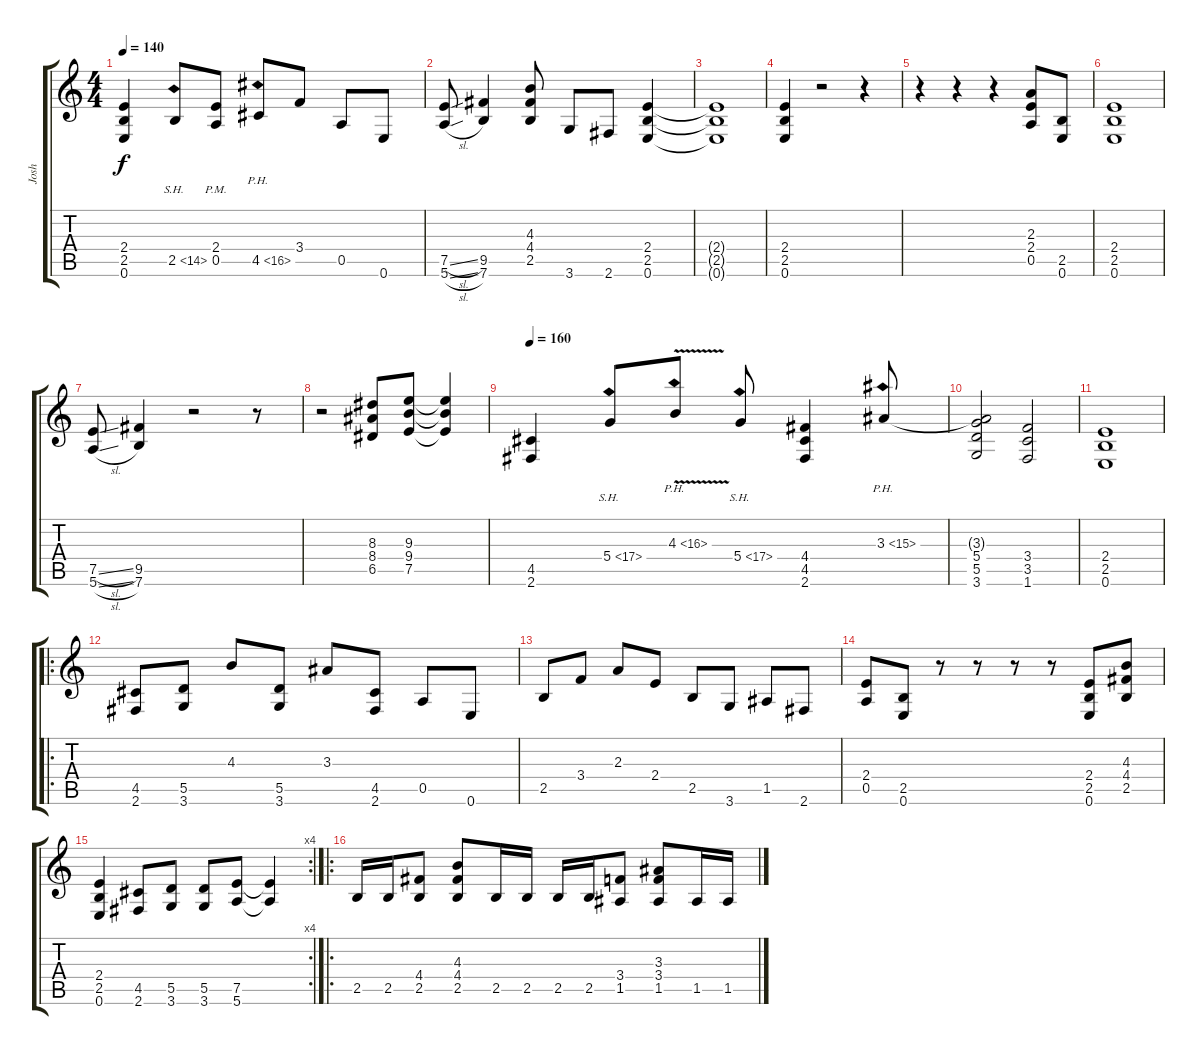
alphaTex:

\track ("Josh" "Josh") {instrument distortionguitar}
\staff {score tabs}
\tuning (E4 B3 G3 D3 A2 E2) {hide}
\ts (4 4)
\tempo 140
\clef g2
\ks c
(2.4 2.5 0.6).4{dy f instrument distortionguitar} 2.5{sh 12}.8 (2.4{pm} 0.5{pm}).8 4.5{ph 12}.8 3.4.8 0.5.8 0.6.8 |
(7.5{sl} 5.6{sl}).8 (9.5 7.6).4 (4.3 4.4 2.5).8 3.6.8 2.6.8 (2.4 2.5 0.6).4 |
(2.4{t} 2.5{t} 0.6{t}).1 |
(2.4 2.5 0.6).4 r.2 r.4 |
r.4 r.4 r.4 (2.3 2.4 0.5).8 (2.5 0.6).8 |
(2.4 2.5 0.6).1 |
(7.5{sl} 5.6{sl}).8 (9.5 7.6).4 r.2 r.8 |
r.2 (8.3 8.4 6.5).8 (9.3 9.4 7.5).8 (9.3{t} 9.4{t} 7.5{t}).4 |
\tempo 160
(4.5 2.6).4 5.4{sh 12}.8 4.3{ph 12 v}.8 5.4{sh 12}.8 (4.4 4.5 2.6).4 3.3{ph 12}.8 |
(3.3{t} 5.4 5.5 3.6).2 (3.4 3.5 1.6).2 |
(2.4 2.5 0.6).1 |
\ro
(4.5 2.6).8 (5.5 3.6).8 4.3.8 (5.5 3.6).8 3.3.8 (4.5 2.6).8 0.5.8 0.6.8 |
2.5.8 3.4.8 2.3.8 2.4.8 2.5.8 3.6.8 1.5.8 2.6.8 |
(2.4 0.5).8 (2.5 0.6).8 r.8 r.8 r.8 r.8 (2.4 2.5 0.6).8 (4.3 4.4 2.5).8 |
\rc 4
(2.4 2.5 0.6).4 (4.5 2.6).8 (5.5 3.6).8 (5.5 3.6).8 (7.5 5.6).8 (7.5{t} 5.6{t}).4 |
\ro
2.5.16 2.5.16 (4.4 2.5).8 (4.3 4.4 2.5).8 2.5.16 2.5.16 2.5.16 2.5.16 (3.4 1.5).8 (3.3 3.4 1.5).8 1.5.16 1.5.16
